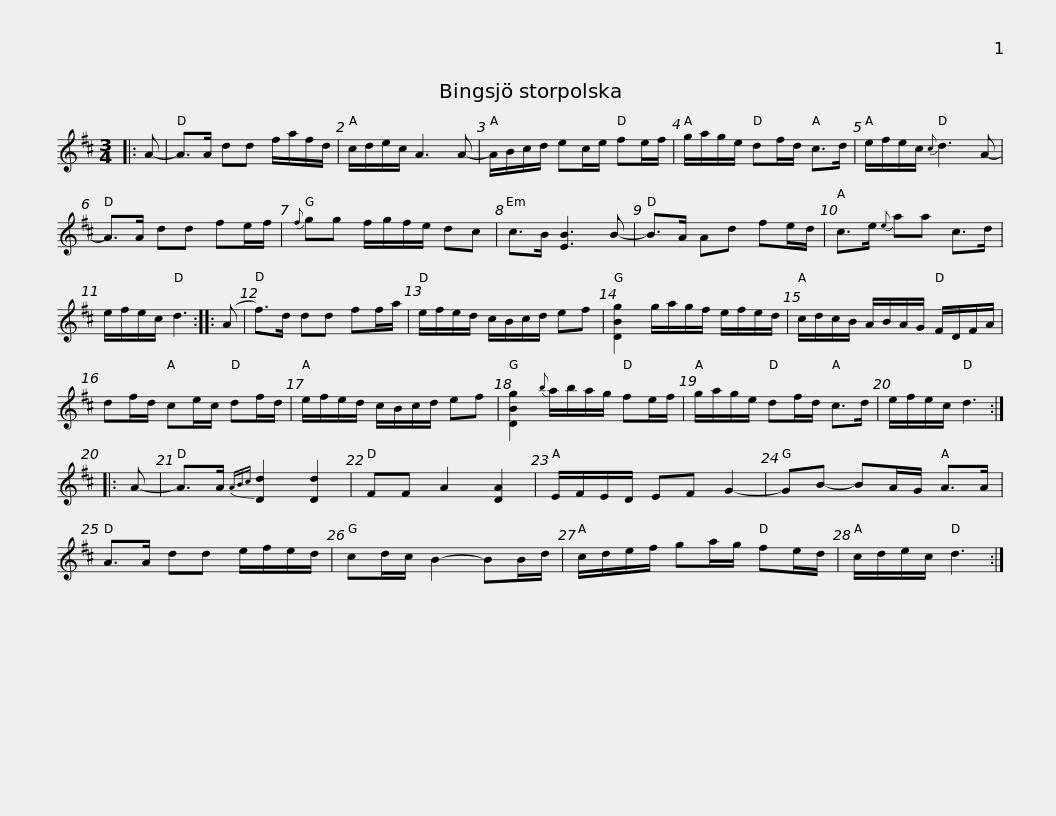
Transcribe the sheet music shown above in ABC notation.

X:1
L:1/8
M:3/4
I:linebreak $
K:D
V:1 treble
V:1
|: A- | A>A dd f/a/f/d/ | c/d/e/c/ A3 A- | A/B/c/d/ ec/e/ fe/f/ | g/a/g/e/ df/d/ c>d |$ %5
 e/f/e/c/{c} d3 A- | A>A dd fe/f/ |{f} gg f/g/f/e/ dc | c>B [EB]3 B- | B>A Ad fe/d/ | %10
 c>e{e} aa c>d |$ e/f/e/c/ d3 :: (A | f>)d dd ff/a/ | e/f/e/d/ c/B/c/d/ ef | %15
 [DBg]2 g/a/g/f/ e/f/e/d/ | c/d/c/B/ A/B/A/G/ F/D/F/A/ |$ df/d/ ce/c/ df/d/ | e/f/e/d/ c/B/c/d/ ef | [DBg]2{b} a/b/a/g/ fe/f/ | %20
 g/a/g/e/ df/d/ c>d | e/f/e/c/ d3 :: A- |$ A>A{ABc} [Dd]2 [Dd]2 | FF A2 [DA]2 | %25
 E/F/E/D/ EF G2- | GB- BA/G/ A>A | A>A dd e/f/e/d/ | cd/c/ B2- BB/d/ |$ c/d/e/f/ ga/g/ fe/d/ | %30
 c/d/e/c/ d3 :| %31
